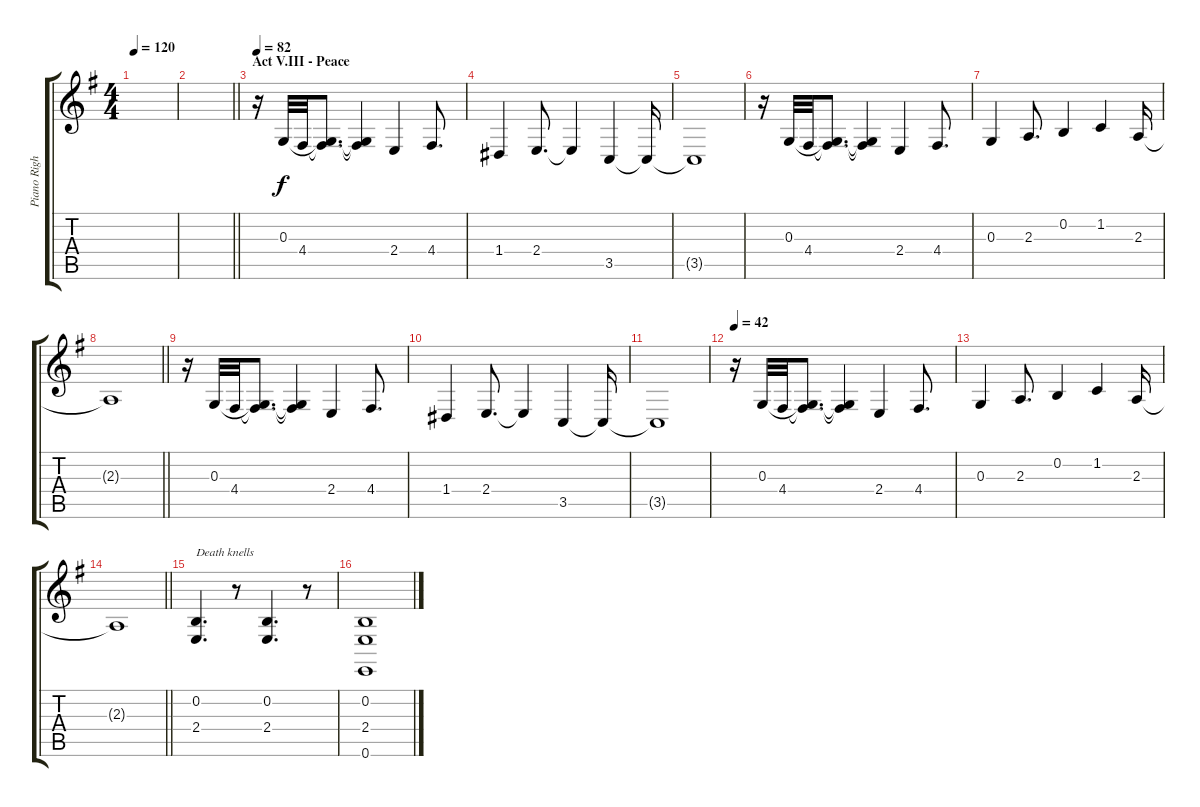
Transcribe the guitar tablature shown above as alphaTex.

\track ("Piano Right Standard" "Piano Righ") {instrument acousticgrandpiano}
\staff {score tabs}
\tuning (E4 B3 G3 D3 A2 E2) {hide}
\ts (4 4)
\tempo 120
\clef g2
\ks eminor
|
\barLineRight lightlight
|
\section ("" "Act V.III - Peace")
\tempo 82
r.16{volume 14} 0.3.32 4.4.32 (0.3{t} 4.4{t}).8{d} (0.3{t} 4.4{t}).4 2.4.4 4.4.8{d} |
1.4.4 2.4.8{d} 2.4{t}.4 3.5.4 3.5{t}.16 |
3.5{t}.1 |
r.16 0.3.32 4.4.32 (0.3{t} 4.4{t}).8{d} (0.3{t} 4.4{t}).4 2.4.4 4.4.8{d} |
0.3.4 2.3.8{d} 0.2.4 1.2.4 2.3.16 |
\barLineRight lightlight
2.3{t}.1 |
r.16 0.3.32 4.4.32 (0.3{t} 4.4{t}).8{d} (0.3{t} 4.4{t}).4 2.4.4 4.4.8{d} |
1.4.4 2.4.8{d} 2.4{t}.4 3.5.4 3.5{t}.16 |
3.5{t}.1 |
\tempo 42
r.16 0.3.32 4.4.32 (0.3{t} 4.4{t}).8{d} (0.3{t} 4.4{t}).4 2.4.4 4.4.8{d} |
0.3.4 2.3.8{d} 0.2.4 1.2.4 2.3.16 |
\barLineRight lightlight
2.3{t}.1 |
(0.2 2.4).4{d txt "Death knells"} r.8 (0.2 2.4).4{d} r.8 |
(0.2 2.4 0.6).1
